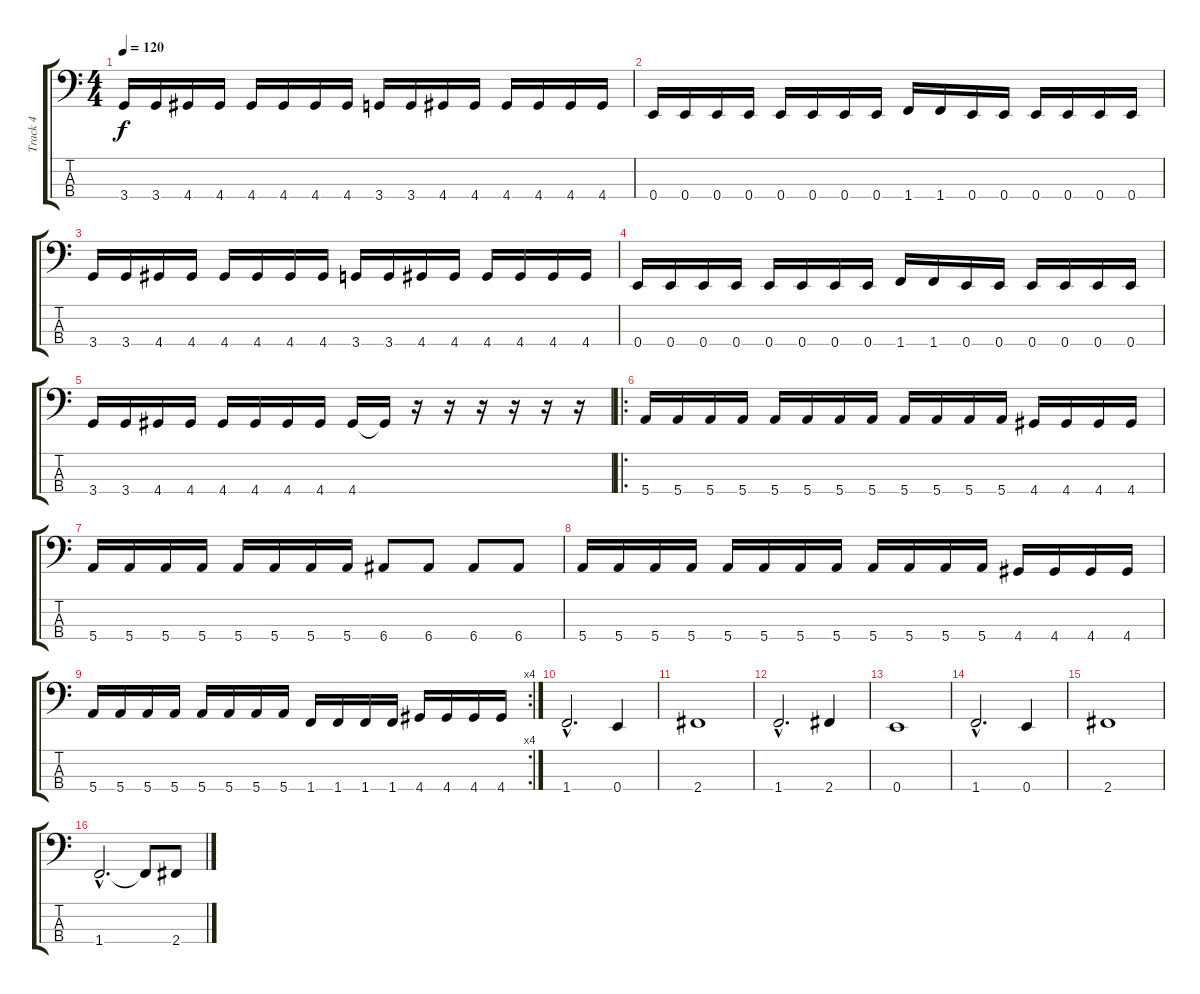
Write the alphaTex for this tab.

\track ("Track 4" "Track 4") {instrument electricbassfinger}
\staff {score tabs}
\tuning (G2 D2 A1 E1) {hide}
\ts (4 4)
\tempo 120
\clef f4
\ks c
3.4.16{dy f} 3.4.16 4.4.16 4.4.16 4.4.16 4.4.16 4.4.16 4.4.16 3.4.16 3.4.16 4.4.16 4.4.16 4.4.16 4.4.16 4.4.16 4.4.16 |
0.4.16 0.4.16 0.4.16 0.4.16 0.4.16 0.4.16 0.4.16 0.4.16 1.4.16 1.4.16 0.4.16 0.4.16 0.4.16 0.4.16 0.4.16 0.4.16 |
3.4.16 3.4.16 4.4.16 4.4.16 4.4.16 4.4.16 4.4.16 4.4.16 3.4.16 3.4.16 4.4.16 4.4.16 4.4.16 4.4.16 4.4.16 4.4.16 |
0.4.16 0.4.16 0.4.16 0.4.16 0.4.16 0.4.16 0.4.16 0.4.16 1.4.16 1.4.16 0.4.16 0.4.16 0.4.16 0.4.16 0.4.16 0.4.16 |
3.4.16 3.4.16 4.4.16 4.4.16 4.4.16 4.4.16 4.4.16 4.4.16 4.4.16 4.4{t}.16 r.16 r.16 r.16 r.16 r.16 r.16 |
\ro
5.4.16 5.4.16 5.4.16 5.4.16 5.4.16 5.4.16 5.4.16 5.4.16 5.4.16 5.4.16 5.4.16 5.4.16 4.4.16 4.4.16 4.4.16 4.4.16 |
5.4.16 5.4.16 5.4.16 5.4.16 5.4.16 5.4.16 5.4.16 5.4.16 6.4.8 6.4.8 6.4.8 6.4.8 |
5.4.16 5.4.16 5.4.16 5.4.16 5.4.16 5.4.16 5.4.16 5.4.16 5.4.16 5.4.16 5.4.16 5.4.16 4.4.16 4.4.16 4.4.16 4.4.16 |
\rc 4
5.4.16 5.4.16 5.4.16 5.4.16 5.4.16 5.4.16 5.4.16 5.4.16 1.4.16 1.4.16 1.4.16 1.4.16 4.4.16 4.4.16 4.4.16 4.4.16 |
1.4{hac}.2{d} 0.4.4 |
2.4.1 |
1.4{hac}.2{d} 2.4.4 |
0.4.1 |
1.4{hac}.2{d} 0.4.4 |
2.4.1 |
1.4{hac}.2{d} 1.4{t}.8 2.4.8
